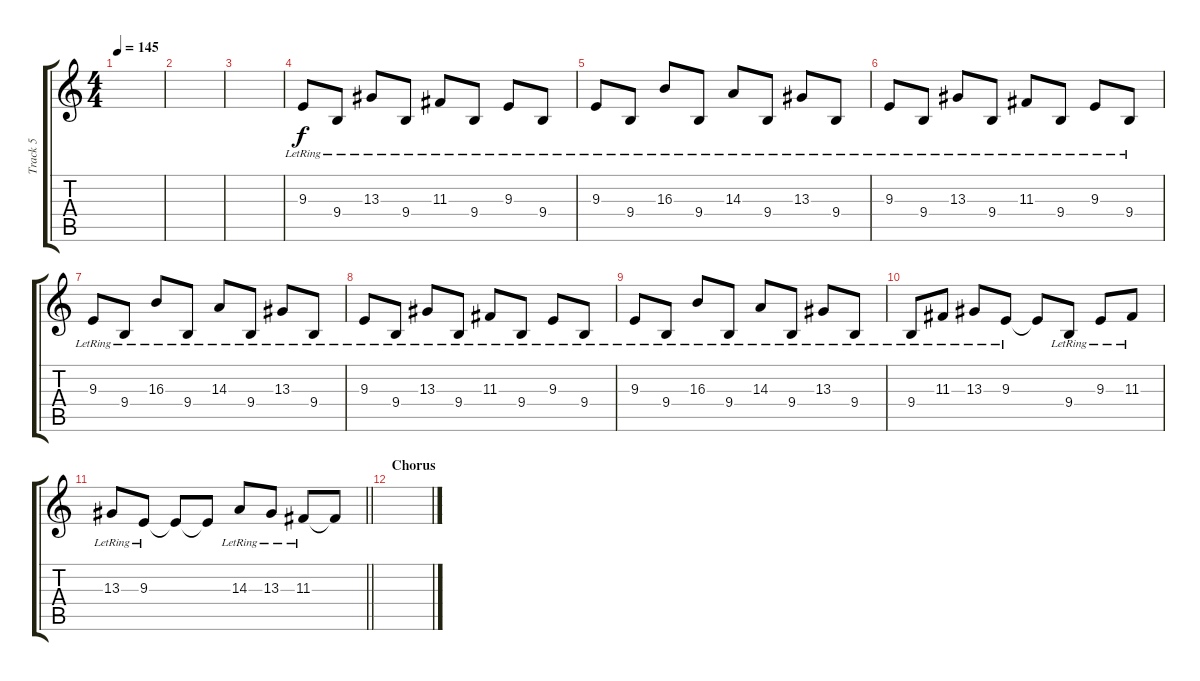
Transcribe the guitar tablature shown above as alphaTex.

\track ("Track 5" "Track 5") {instrument acousticgrandpiano}
\staff {score tabs}
\tuning (E4 B3 G3 D3 A2 E2) {hide}
\ts (4 4)
\tempo 145
\clef g2
\ks c
|
|
|
9.3{lr}.8 9.4{lr}.8 13.3{lr}.8 9.4{lr}.8 11.3{lr}.8 9.4{lr}.8 9.3{lr}.8 9.4{lr}.8 |
9.3{lr}.8 9.4{lr}.8 16.3{lr}.8 9.4{lr}.8 14.3{lr}.8 9.4{lr}.8 13.3{lr}.8 9.4{lr}.8 |
9.3{lr}.8 9.4{lr}.8 13.3{lr}.8 9.4{lr}.8 11.3{lr}.8 9.4{lr}.8 9.3{lr}.8 9.4{lr}.8 |
9.3{lr}.8 9.4{lr}.8 16.3{lr}.8 9.4{lr}.8 14.3{lr}.8 9.4{lr}.8 13.3{lr}.8 9.4{lr}.8 |
9.3{lr}.8 9.4{lr}.8 13.3{lr}.8 9.4{lr}.8 11.3{lr}.8 9.4{lr}.8 9.3{lr}.8 9.4{lr}.8 |
9.3{lr}.8 9.4{lr}.8 16.3{lr}.8 9.4{lr}.8 14.3{lr}.8 9.4{lr}.8 13.3{lr}.8 9.4{lr}.8 |
9.4{lr}.8 11.3{lr}.8 13.3{lr}.8 9.3{lr}.8 9.3{t}.8 9.4{lr}.8 9.3{lr}.8 11.3{lr}.8 |
\barLineRight lightlight
13.3{lr}.8 9.3{lr}.8 9.3{t}.8 9.3{t}.8 14.3{lr}.8 13.3{lr}.8 11.3{lr}.8 11.3{t}.8 |
\section ("" "Chorus")
